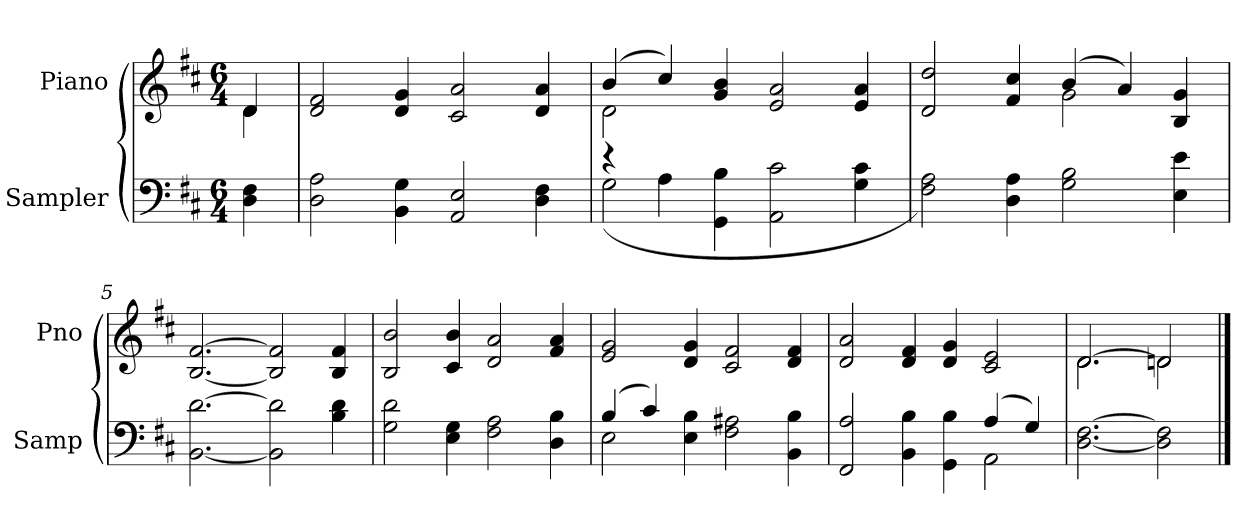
**kern	**kern
*part2	*part1
*staff2	*staff1
*I"Sampler	*I"Piano
*I'Samp	*I'Pno
*clefF4	*clefG2
*k[f#c#]	*k[f#c#]
*D:	*D:
*M6/4	*M6/4
=1	=1
*	*^
4D 4F#	4d/	4d
*	*v	*v
=2	=2
2D 2A	2d 2f#
4BB 4G	4d 4g
2AA 2E	2c# 2a
4D 4F#	4d 4a
=3	=3
*^	*^
4r	(2G	(4b/	2d
4A\	.	4cc#/)	.
4GG 4B	1ryy	4g 4b	1ryy
2AA 2c#	.	2e 2a	.
4G 4c#	.	4e 4a	.
*v	*v	*	*
=4	=4	=4
2F# 2A)	2d 2dd	2.ryy
4D 4A	4f# 4cc#	.
2G 2B	(4b/	2g
.	4a/)	.
4E 4e	4B 4g	4ryy
*	*v	*v
=5	=5
[2.BB [2.d	[2.B [2.f#
2BB] 2d]	2B] 2f#]
4B 4d	4B 4f#
=6	=6
2G 2d	2B 2b
4E 4G	4c# 4b
2F# 2A	2d 2a
4D 4B	4f# 4a
=7	=7
*^	*
(4B/	2E	2e 2g
4c#/)	.	.
4E 4B	1ryy	4d 4g
2F# 2A#X	.	2c# 2f#
4BB 4B	.	4d 4f#
=8	=8	=8
2FF# 2A	1ryy	2d 2a
4BB 4B	.	4d 4f#
4GG 4B	.	4d 4g
(4A/	2AA	2c# 2e
4G/)	.	.
*v	*v	*
=9	=9
*	*^
[2.D [2.F#	[2.d/	2.d
2D] 2F#]	2dn/]	2dn
*	*v	*v
==	==
*-	*-
